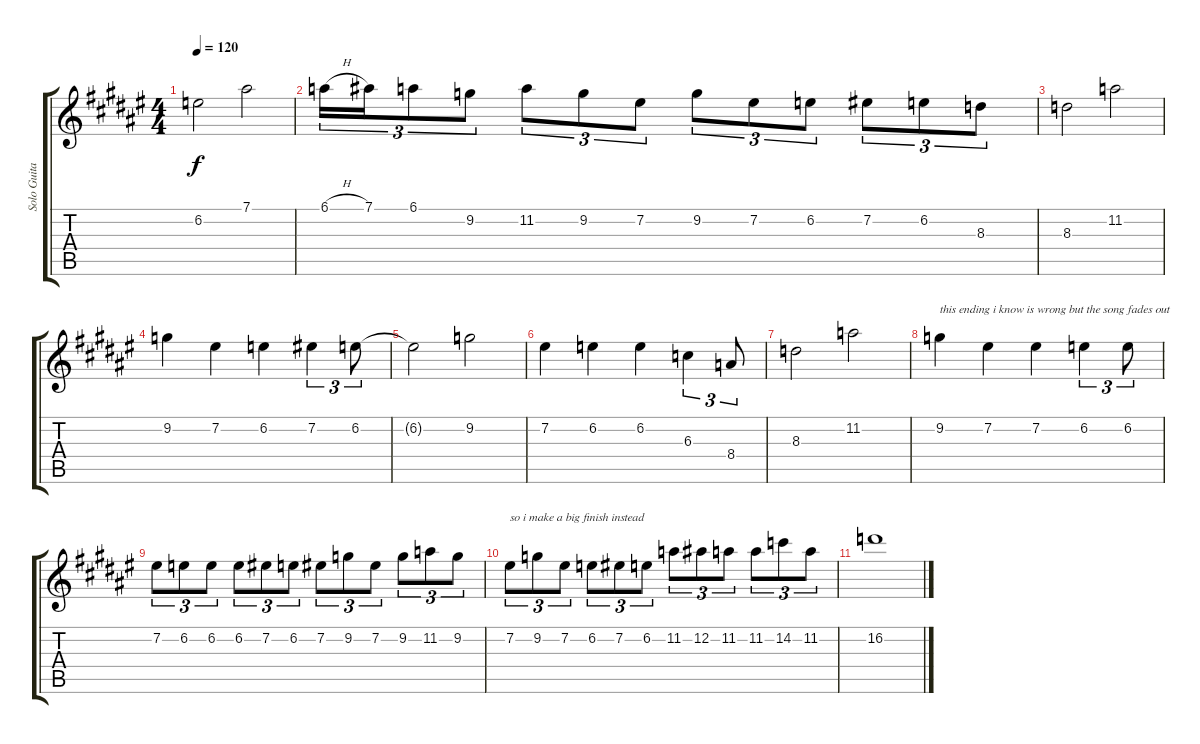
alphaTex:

\track ("Solo Guitar" "Solo Guita") {instrument distortionguitar}
\staff {score tabs}
\tuning (Eb4 Bb3 Gb3 Db3 Ab2 Eb2) {hide}
\ts (4 4)
\tempo 120
\clef g2
\ks d#minor
6.2{t}.2{dy f} 7.1.2 |
6.1{h}.16{tu (3 2)} 7.1.16{tu (3 2)} 6.1.8{tu (3 2)} 9.2.8{tu (3 2)} 11.2.8{tu (3 2)} 9.2.8{tu (3 2)} 7.2.8{tu (3 2)} 9.2.8{tu (3 2)} 7.2.8{tu (3 2)} 6.2.8{tu (3 2)} 7.2.8{tu (3 2)} 6.2.8{tu (3 2)} 8.3.8{tu (3 2)} |
8.3.2 11.2.2 |
9.2.4 7.2.4 6.2.4 7.2.4{tu (3 2)} 6.2.8{tu (3 2)} |
6.2{t}.2 9.2.2 |
7.2.4 6.2.4 6.2.4 6.3.4{tu (3 2)} 8.4.8{tu (3 2)} |
8.3.2 11.2.2 |
9.2.4{txt "this ending i know is wrong but the song fades out"} 7.2.4 7.2.4 6.2.4{tu (3 2)} 6.2.8{tu (3 2)} |
7.2.8{tu (3 2)} 6.2.8{tu (3 2)} 6.2.8{tu (3 2)} 6.2.8{tu (3 2)} 7.2.8{tu (3 2)} 6.2.8{tu (3 2)} 7.2.8{tu (3 2)} 9.2.8{tu (3 2)} 7.2.8{tu (3 2)} 9.2.8{tu (3 2)} 11.2.8{tu (3 2)} 9.2.8{tu (3 2)} |
7.2.8{tu (3 2) txt "so i make a big finish instead"} 9.2.8{tu (3 2)} 7.2.8{tu (3 2)} 6.2.8{tu (3 2)} 7.2.8{tu (3 2)} 6.2.8{tu (3 2)} 11.2.8{tu (3 2)} 12.2.8{tu (3 2)} 11.2.8{tu (3 2)} 11.2.8{tu (3 2)} 14.2.8{tu (3 2)} 11.2.8{tu (3 2)} |
16.2.1
